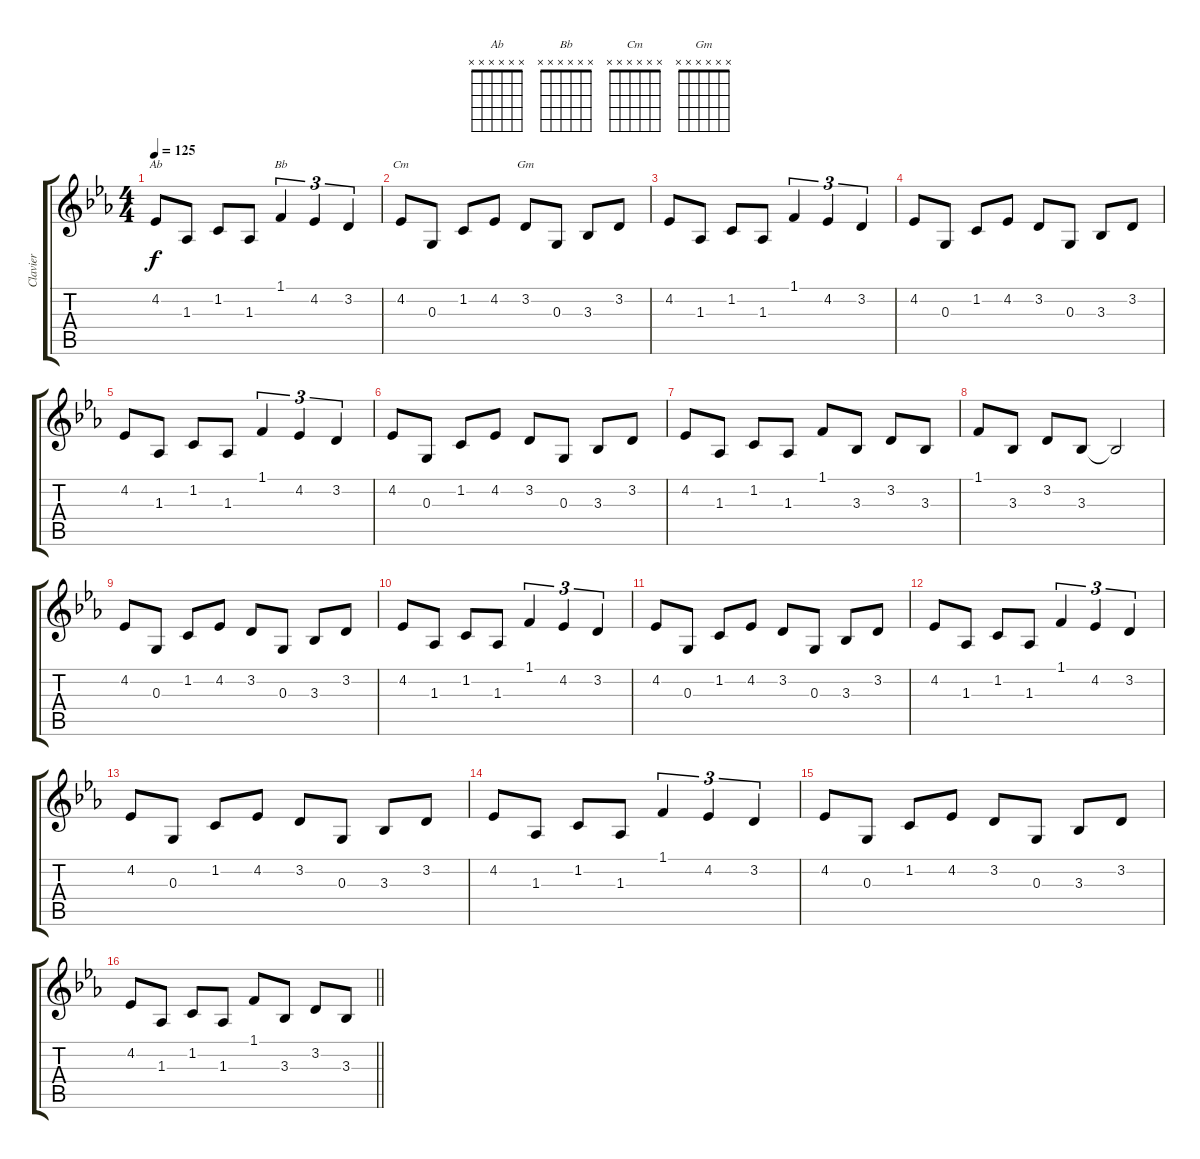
\track ("Clavier" "Clavier") {instrument acousticgrandpiano}
\staff {score tabs}
\tuning (E4 B3 G3 D3 A2 E2) {hide}
\chord ("Ab" x x x x x x)
\chord ("Bb" x x x x x x)
\chord ("Cm" x x x x x x)
\chord ("Gm" x x x x x x)
\ts (4 4)
\tempo 125
\clef g2
\ks eb
4.2.8{ch "Ab" dy f} 1.3.8 1.2.8 1.3.8 1.1.4{tu (3 2) ch "Bb"} 4.2.4{tu (3 2)} 3.2.4{tu (3 2)} |
4.2.8{ch "Cm"} 0.3.8 1.2.8 4.2.8 3.2.8{ch "Gm"} 0.3.8 3.3.8 3.2.8 |
4.2.8 1.3.8 1.2.8 1.3.8 1.1.4{tu (3 2)} 4.2.4{tu (3 2)} 3.2.4{tu (3 2)} |
4.2.8 0.3.8 1.2.8 4.2.8 3.2.8 0.3.8 3.3.8 3.2.8 |
4.2.8 1.3.8 1.2.8 1.3.8 1.1.4{tu (3 2)} 4.2.4{tu (3 2)} 3.2.4{tu (3 2)} |
4.2.8 0.3.8 1.2.8 4.2.8 3.2.8 0.3.8 3.3.8 3.2.8 |
4.2.8 1.3.8 1.2.8 1.3.8 1.1.8 3.3.8 3.2.8 3.3.8 |
1.1.8 3.3.8 3.2.8 3.3.8 3.3{t}.2 |
4.2.8 0.3.8 1.2.8 4.2.8 3.2.8 0.3.8 3.3.8 3.2.8 |
4.2.8 1.3.8 1.2.8 1.3.8 1.1.4{tu (3 2)} 4.2.4{tu (3 2)} 3.2.4{tu (3 2)} |
4.2.8 0.3.8 1.2.8 4.2.8 3.2.8 0.3.8 3.3.8 3.2.8 |
4.2.8 1.3.8 1.2.8 1.3.8 1.1.4{tu (3 2)} 4.2.4{tu (3 2)} 3.2.4{tu (3 2)} |
4.2.8 0.3.8 1.2.8 4.2.8 3.2.8 0.3.8 3.3.8 3.2.8 |
4.2.8 1.3.8 1.2.8 1.3.8 1.1.4{tu (3 2)} 4.2.4{tu (3 2)} 3.2.4{tu (3 2)} |
4.2.8 0.3.8 1.2.8 4.2.8 3.2.8 0.3.8 3.3.8 3.2.8 |
\barLineRight lightlight
4.2.8 1.3.8 1.2.8 1.3.8 1.1.8 3.3.8 3.2.8 3.3.8
